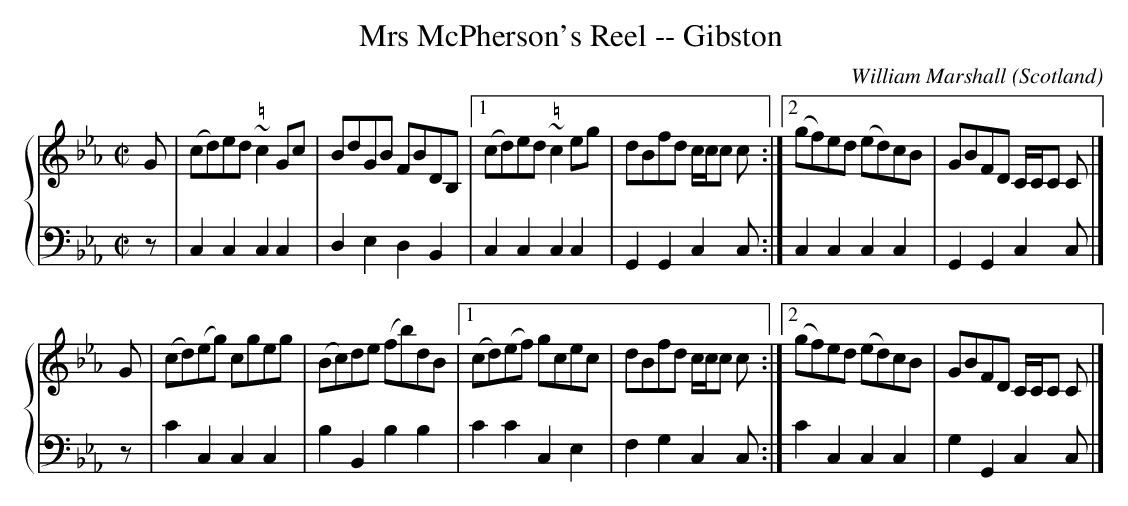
X:1
T:Mrs McPherson's Reel -- Gibston
C:William Marshall
L:1/8
M:C|
O:Scotland
K:C minor
%%staves {1 2}
V:1
G | \
(cd)ed "\="~c2 Gc | BdGB FBDB, |1 (cd)ed "\="~c2 eg | dBfd c/c/c c :|2 (gf)ed (ed)cB | GBFD C/C/C C |]
G | \
(cd)(eg) cgeg | (Bc)de (fb)dB |1 (cd)(ef) gcec | dBfd c/c/c c :|2 (gf)ed (ed)cB | GBFD C/C/C C |]
V:2 clef=bass octave=-2
L:1/4
z/ | cccc | dedB | cccc | GGcc/ :| cccc | GGcc/ |] \
z/ | c'ccc | bBbb | c'c'ce | fgcc/ :| c'ccc | gGcc/ |]
